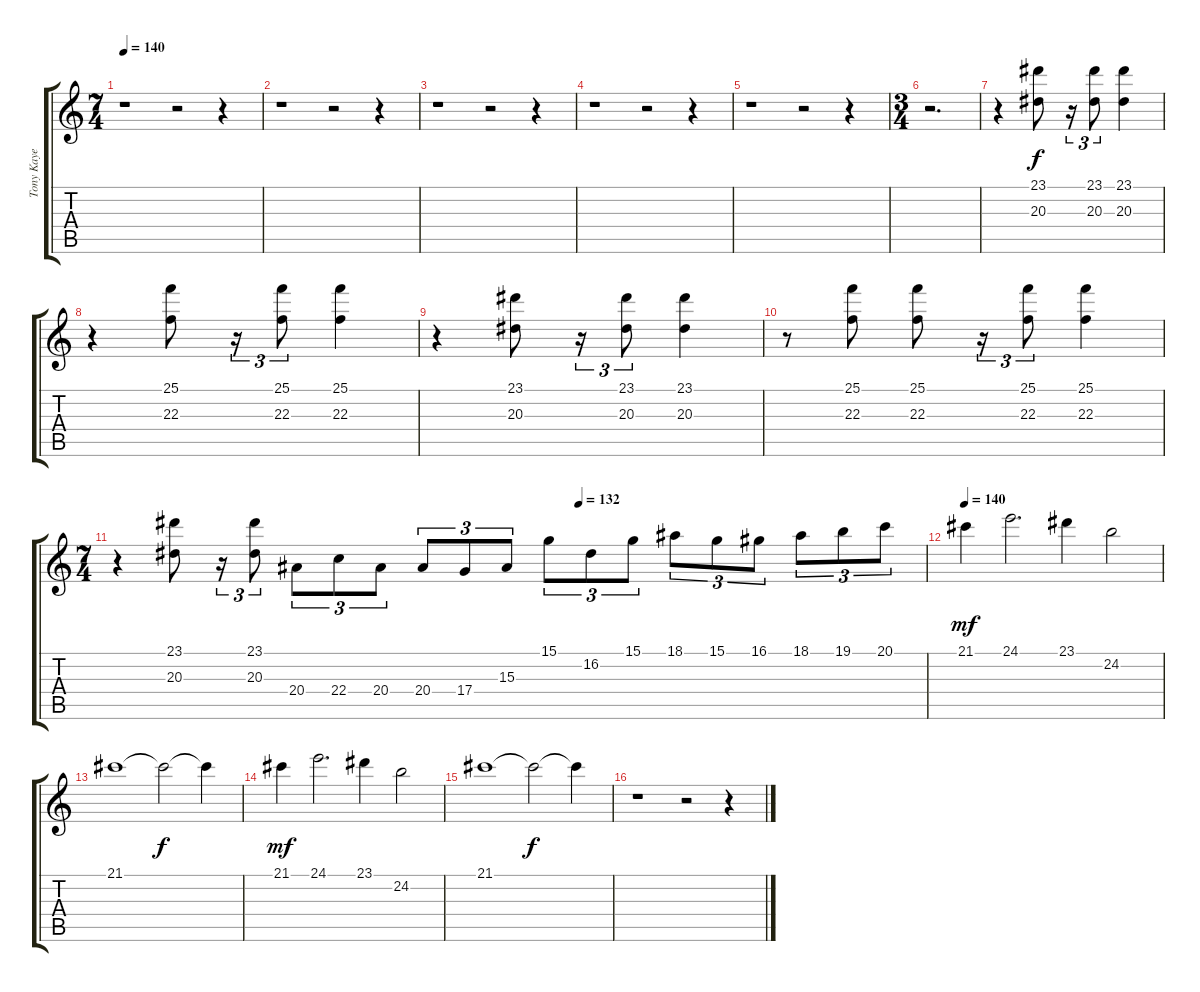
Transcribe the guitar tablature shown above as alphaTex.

\track ("Tony Kaye II" "Tony Kaye ") {instrument synthbrass1}
\staff {score tabs}
\tuning (E4 B3 G3 D3 A2 E2) {hide}
\ts (7 4)
\tempo 140
\clef g2
\ks c
r.1{dy f} r.2 r.4 |
r.1 r.2 r.4 |
r.1 r.2 r.4 |
r.1 r.2 r.4 |
r.1 r.2 r.4 |
\ts (3 4)
r.2{d} |
r.4 (23.1 20.3).8 r.16{tu (3 2)} (23.1 20.3).8{tu (3 2)} (23.1 20.3).4 |
r.4 (25.1 22.3).8 r.16{tu (3 2)} (25.1 22.3).8{tu (3 2)} (25.1 22.3).4 |
r.4 (23.1 20.3).8 r.16{tu (3 2)} (23.1 20.3).8{tu (3 2)} (23.1 20.3).4 |
r.8 (25.1 22.3).8 (25.1 22.3).8 r.16{tu (3 2)} (25.1 22.3).8{tu (3 2)} (25.1 22.3).4 |
\ts (7 4)
\tempo (132 0.5714285714285714)
r.4 (23.1 20.3).8 r.16{tu (3 2)} (23.1 20.3).8{tu (3 2)} 20.4.8{tu (3 2)} 22.4.8{tu (3 2)} 20.4.8{tu (3 2)} 20.4.8{tu (3 2)} 17.4.8{tu (3 2)} 15.3.8{tu (3 2)} 15.1.8{tu (3 2)} 16.2.8{tu (3 2)} 15.1.8{tu (3 2)} 18.1.8{tu (3 2)} 15.1.8{tu (3 2)} 16.1.8{tu (3 2)} 18.1.8{tu (3 2)} 19.1.8{tu (3 2)} 20.1.8{tu (3 2)} |
\tempo 140
21.1.4{dy mf} 24.1.2{d} 23.1.4 24.2.2 |
21.1.1 21.1{t}.2{dy f} 21.1{t}.4 |
21.1.4{dy mf} 24.1.2{d} 23.1.4 24.2.2 |
21.1.1 21.1{t}.2{dy f} 21.1{t}.4 |
r.1 r.2 r.4
